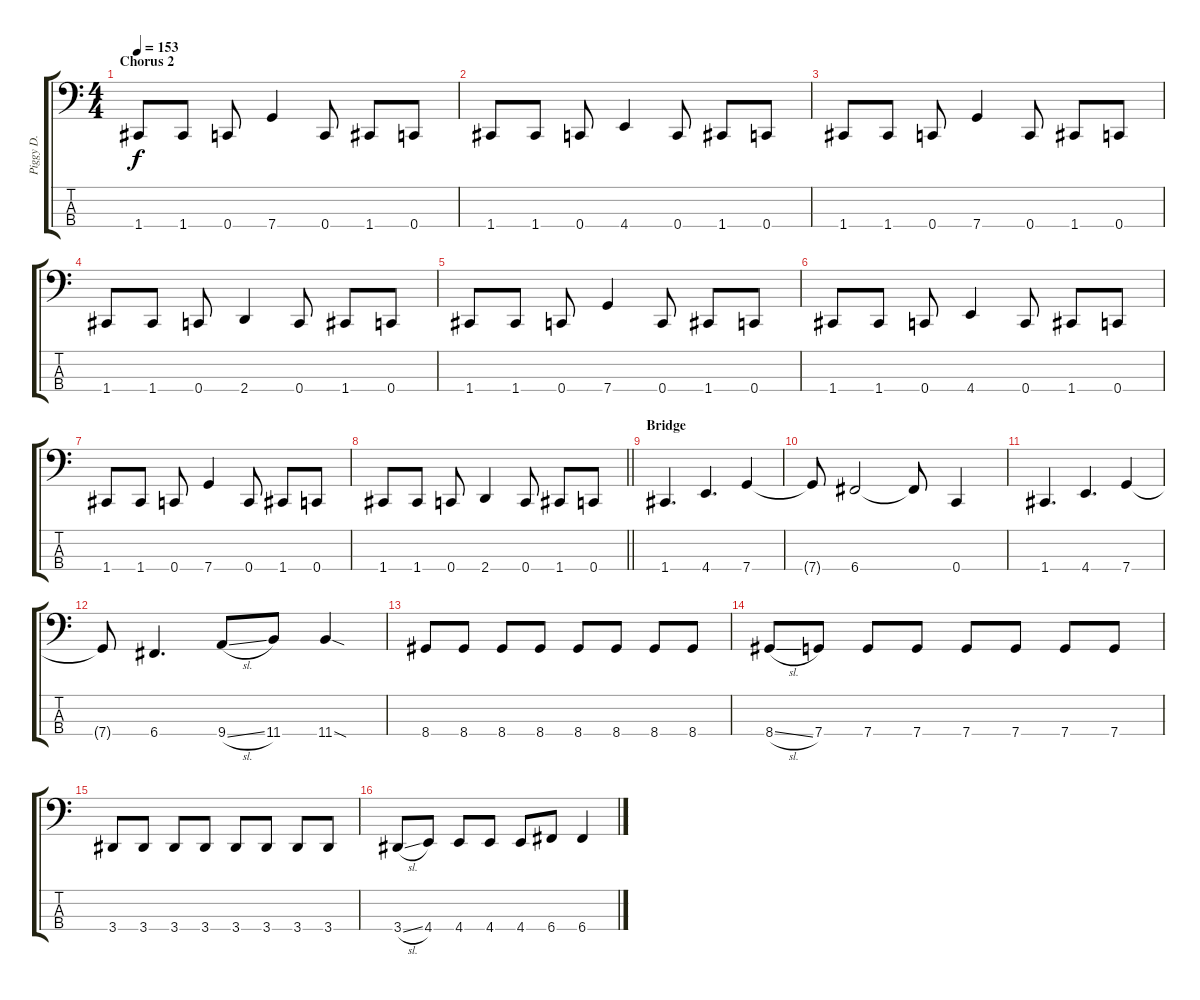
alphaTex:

\track ("Piggy D." "Piggy D.") {instrument electricbassfinger}
\staff {score tabs}
\tuning (F2 C2 G1 C1) {hide}
\ts (4 4)
\section ("" "Chorus 2")
\tempo 153
\clef f4
\ks c
1.4.8{dy f} 1.4.8 0.4.8 7.4.4 0.4.8 1.4.8 0.4.8 |
1.4.8 1.4.8 0.4.8 4.4.4 0.4.8 1.4.8 0.4.8 |
1.4.8 1.4.8 0.4.8 7.4.4 0.4.8 1.4.8 0.4.8 |
1.4.8 1.4.8 0.4.8 2.4.4 0.4.8 1.4.8 0.4.8 |
1.4.8 1.4.8 0.4.8 7.4.4 0.4.8 1.4.8 0.4.8 |
1.4.8 1.4.8 0.4.8 4.4.4 0.4.8 1.4.8 0.4.8 |
1.4.8 1.4.8 0.4.8 7.4.4 0.4.8 1.4.8 0.4.8 |
\barLineRight lightlight
1.4.8 1.4.8 0.4.8 2.4.4 0.4.8 1.4.8 0.4.8 |
\section ("" "Bridge")
1.4.4{d} 4.4.4{d} 7.4.4 |
7.4{t}.8 6.4.2 6.4{t}.8 0.4.4 |
1.4.4{d} 4.4.4{d} 7.4.4 |
7.4{t}.8 6.4.4{d} 9.4{sl}.8 11.4.8 11.4{sod}.4 |
8.4.8 8.4.8 8.4.8 8.4.8 8.4.8 8.4.8 8.4.8 8.4.8 |
8.4{sl}.8 7.4.8 7.4.8 7.4.8 7.4.8 7.4.8 7.4.8 7.4.8 |
3.4.8 3.4.8 3.4.8 3.4.8 3.4.8 3.4.8 3.4.8 3.4.8 |
3.4{sl}.8 4.4.8 4.4.8 4.4.8 4.4.8 6.4.8 6.4.4
